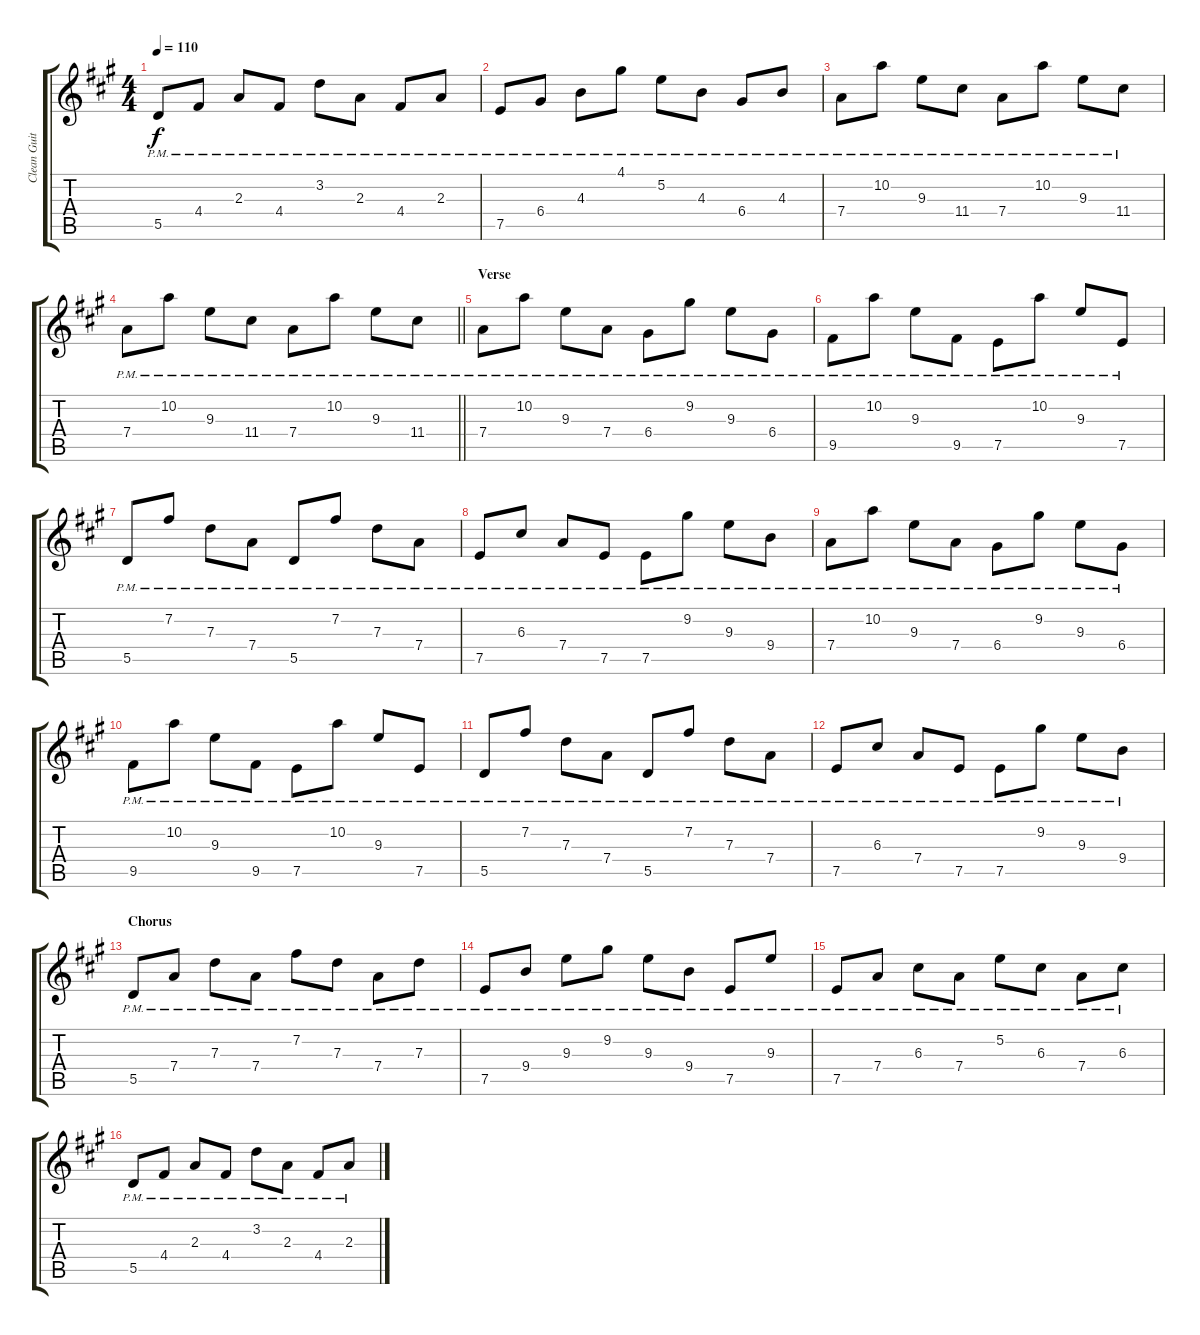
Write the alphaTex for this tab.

\track ("Clean Guitar" "Clean Guit") {instrument electricguitarclean}
\staff {score tabs}
\tuning (E4 B3 G3 D3 A2 E2) {hide}
\ts (4 4)
\tempo 110
\clef g2
\ks a
5.5{pm}.8{dy f} 4.4{pm}.8 2.3{pm}.8 4.4{pm}.8 3.2{pm}.8 2.3{pm}.8 4.4{pm}.8 2.3{pm}.8 |
7.5{pm}.8 6.4{pm}.8 4.3{pm}.8 4.1{pm}.8 5.2{pm}.8 4.3{pm}.8 6.4{pm}.8 4.3{pm}.8 |
7.4{pm}.8 10.2{pm}.8 9.3{pm}.8 11.4{pm}.8 7.4{pm}.8 10.2{pm}.8 9.3{pm}.8 11.4{pm}.8 |
\barLineRight lightlight
7.4{pm}.8 10.2{pm}.8 9.3{pm}.8 11.4{pm}.8 7.4{pm}.8 10.2{pm}.8 9.3{pm}.8 11.4{pm}.8 |
\section ("" "Verse")
7.4{pm}.8 10.2{pm}.8 9.3{pm}.8 7.4{pm}.8 6.4{pm}.8 9.2{pm}.8 9.3{pm}.8 6.4{pm}.8 |
9.5{pm}.8 10.2{pm}.8 9.3{pm}.8 9.5{pm}.8 7.5{pm}.8 10.2{pm}.8 9.3{pm}.8 7.5{pm}.8 |
5.5{pm}.8 7.2{pm}.8 7.3{pm}.8 7.4{pm}.8 5.5{pm}.8 7.2{pm}.8 7.3{pm}.8 7.4{pm}.8 |
7.5{pm}.8 6.3{pm}.8 7.4{pm}.8 7.5{pm}.8 7.5{pm}.8 9.2{pm}.8 9.3{pm}.8 9.4{pm}.8 |
7.4{pm}.8 10.2{pm}.8 9.3{pm}.8 7.4{pm}.8 6.4{pm}.8 9.2{pm}.8 9.3{pm}.8 6.4{pm}.8 |
9.5{pm}.8 10.2{pm}.8 9.3{pm}.8 9.5{pm}.8 7.5{pm}.8 10.2{pm}.8 9.3{pm}.8 7.5{pm}.8 |
5.5{pm}.8 7.2{pm}.8 7.3{pm}.8 7.4{pm}.8 5.5{pm}.8 7.2{pm}.8 7.3{pm}.8 7.4{pm}.8 |
7.5{pm}.8 6.3{pm}.8 7.4{pm}.8 7.5{pm}.8 7.5{pm}.8 9.2{pm}.8 9.3{pm}.8 9.4{pm}.8 |
\section ("" "Chorus")
5.5{pm}.8 7.4{pm}.8 7.3{pm}.8 7.4{pm}.8 7.2{pm}.8 7.3{pm}.8 7.4{pm}.8 7.3{pm}.8 |
7.5{pm}.8 9.4{pm}.8 9.3{pm}.8 9.2{pm}.8 9.3{pm}.8 9.4{pm}.8 7.5{pm}.8 9.3{pm}.8 |
7.5{pm}.8 7.4{pm}.8 6.3{pm}.8 7.4{pm}.8 5.2{pm}.8 6.3{pm}.8 7.4{pm}.8 6.3{pm}.8 |
5.5{pm}.8 4.4{pm}.8 2.3{pm}.8 4.4{pm}.8 3.2{pm}.8 2.3{pm}.8 4.4{pm}.8 2.3{pm}.8
